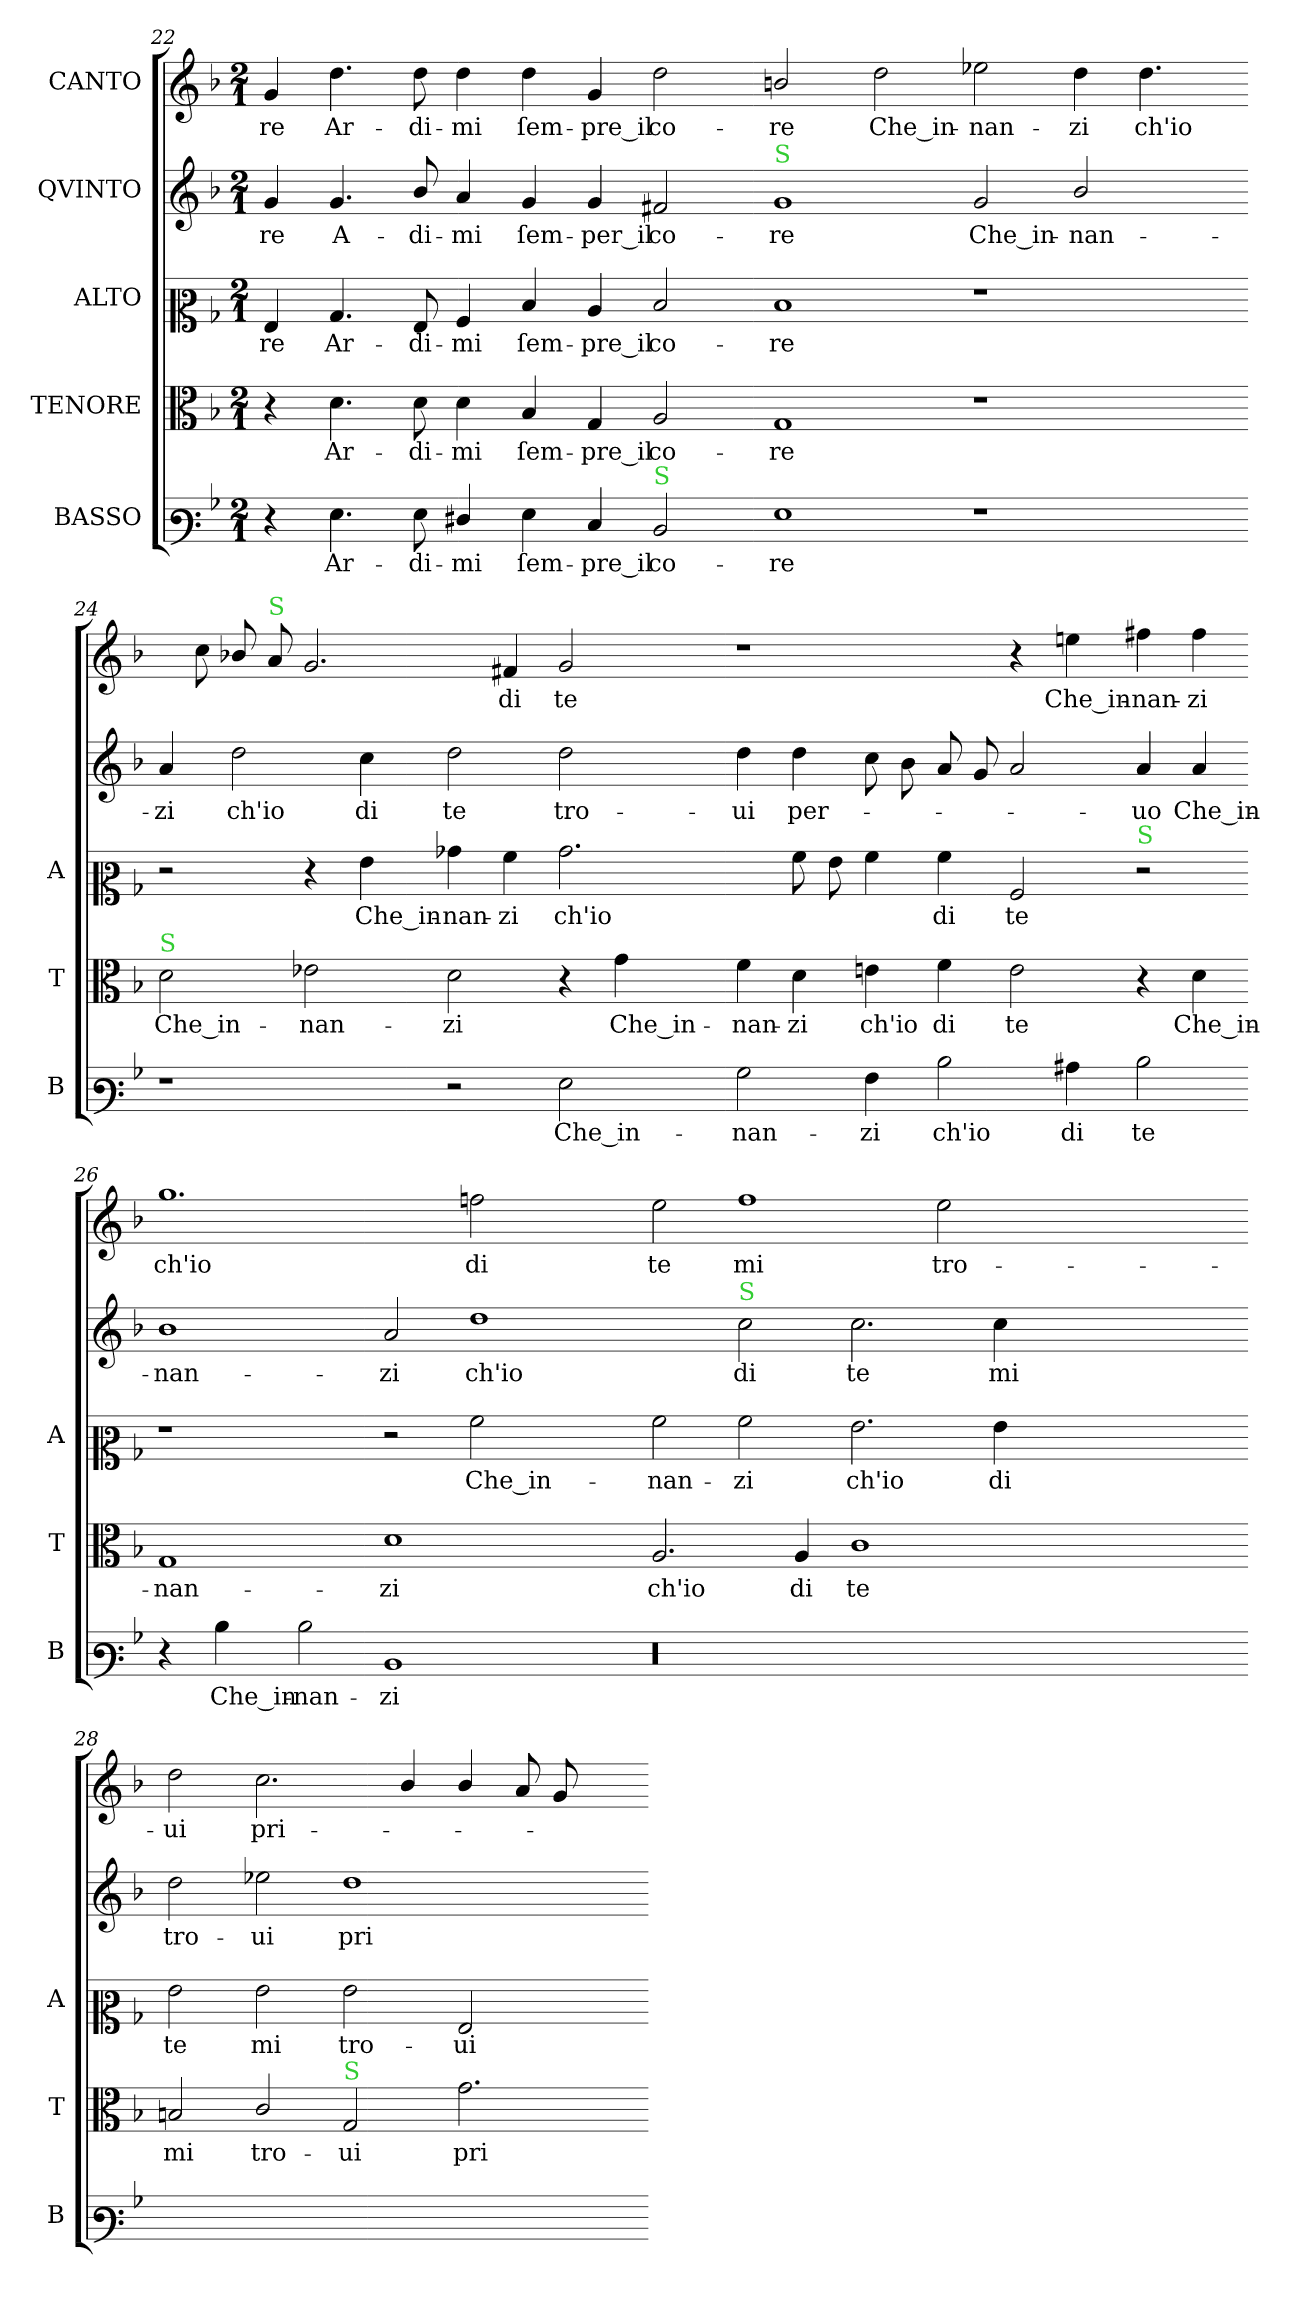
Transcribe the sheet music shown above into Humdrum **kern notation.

**kern	**text	**kern	**text	**kern	**text	**kern	**text	**kern	**text
*part5	*part5	*part4	*part4	*part3	*part3	*part2	*part2	*part1	*part1
*staff5	*staff5	*staff4	*staff4	*staff3	*staff3	*staff2	*staff2	*staff1	*staff1
*I"BASSO	*	*I"TENORE	*	*I"ALTO	*	*I"QVINTO	*	*I"CANTO	*
*I'B	*	*I'T	*	*I'A	*	*	*	*	*
*clefF3	*	*clefC3	*	*clefC2	*	*clefG2	*	*clefG2	*
*k[b-]	*	*k[b-]	*	*k[b-]	*	*k[b-]	*	*k[b-]	*
*G:dor	*	*G:dor	*	*G:dor	*	*G:dor	*	*G:dor	*
*M2/1	*	*M2/1	*	*M2/1	*	*M2/1	*	*M2/1	*
=22	=22	=22	=22	=22	=22	=22	=22	=22	=22
!	!	!	!	!	!	!	!LO:LY:i	!	!LO:LY:i
4r	.	4r	.	4G/	-re	4g/	-re	4g/	-re
!	!	!	!	!	!LO:LY:i	!	!	!	!
4.G\	Ar-	4.d\	Ar-	4.B-/	Ar-	4.g/	A-	4.dd\	Ar-
!	!	!	!	!	!LO:LY:i	!	!	!	!
8G\	-di-	8d\	-di-	8G/	-di-	8b-/	-di-	8dd\	-di-
!	!	!	!	!	!LO:LY:i	!	!	!	!
4F#X/	-mi	4d\	-mi	4A/	-mi	4a/	-mi	4dd\	-mi
!	!	!	!	!	!LO:LY:i	!	!	!	!
4G\	ſem-	4B-/	ſem-	4d/	ſem-	4g/	ſem-	4dd\	ſem-
!	!	!	!	!	!LO:LY:i	!	!	!	!
4E/	-pre_il	4G/	-pre_il	4c/	-pre_il	4g/	-per_il	4g/	-pre_il
!LO:TX:a:color=limegreen:t=S	!	!	!	!	!	!	!	!	!
!	!	!	!	!	!LO:LY:i	!	!	!	!
2D/	co-	2A/	co-	2d/	co-	2f#X/	co-	2dd\	co-
=23-	=23-	=23-	=23-	=23-	=23-	=23-	=23-	=23-	=23-
!	!	!	!	!	!	!LO:TX:a:color=limegreen:t=S	!	!	!
!	!	!	!	!	!LO:LY:i	!	!	!	!
1G	-re	1G	-re	1d	-re	1g	-re	2bn/	-re
.	.	.	.	.	.	.	.	2dd\	Che_in-
1r	.	1r	.	1r	.	2g/	Che_in-	2ee-X\	-nan-
.	.	.	.	.	.	2b-/	-nan-	4dd\	-zi
.	.	.	.	.	.	.	.	4.dd\	ch'io
8ryy	.	8ryy	.	8ryy	.	8ryy	.	.	.
=24-	=24-	=24-	=24-	=24-	=24-	=24-	=24-	=24-	=24-
!	!	!LO:TX:a:color=limegreen:t=S	!	!	!	!	!	!	!
1r	.	2d\	Che_in-	2r	.	4a/	-zi	8ryy	.
.	.	.	.	.	.	.	.	8cc\	.
.	.	.	.	.	.	2dd\	ch'io	8b-X/	.
!	!	!	!	!	!	!	!	!LO:TX:a:color=limegreen:t=S	!
.	.	.	.	.	.	.	.	8a/	.
.	.	2e-X\	-nan-	4r	.	.	.	2.g/	.
.	.	.	.	4g\	Che_in-	4cc\	di	.	.
2r	.	2d\	-zi	4b-X\	-nan-	2dd\	te	.	.
.	.	.	.	4a\	-zi	.	.	4f#X/	di
2G\	Che_in-	4r	.	2.b-\	ch'io	2dd\	tro-	2g/	te
.	.	4g\	Che_in-	.	.	.	.	.	.
4ryy	.	4ryy	.	.	.	4ryy	.	4ryy	.
=25-	=25-	=25-	=25-	=25-	=25-	=25-	=25-	=25-	=25-
2B-\	-nan-	4f\	-nan-	4ryy	.	4dd\	-ui	1r	.
.	.	4d\	-zi	8a\	.	4dd\	per-	.	.
.	.	.	.	8g\	.	.	.	.	.
4A\	-zi	4en\	ch'io	4a\	.	8cc\	.	.	.
.	.	.	.	.	.	8b-\	.	.	.
2d\	ch'io	4f\	di	4a\	di	8a/	.	.	.
.	.	.	.	.	.	8g/	.	.	.
.	.	2e\	te	2A/	te	2a/	.	4r	.
4c#X\	di	.	.	.	.	.	.	4een\	Che_in-
!	!	!	!	!LO:TX:a:color=limegreen:t=S	!	!	!	!	!
2d\	te	4r	.	2r	.	4a/	-uo	4ff#X\	-nan-
.	.	4d\	Che_in-	.	.	4a/	Che_in-	4ff#\	-zi
=26-	=26-	=26-	=26-	=26-	=26-	=26-	=26-	=26-	=26-
4r	.	1G	-nan-	1r	.	1b-	-nan-	1.gg	ch'io
4d\	Che_in-	.	.	.	.	.	.	.	.
2d\	-nan-	.	.	.	.	.	.	.	.
1D	-zi	1d	-zi	2r	.	2a/	-zi	.	.
.	.	.	.	2a\	Che_in-	1dd\	ch'io	2ffn\	di
2ryy	.	2ryy	.	2ryy	.	.	.	2ryy	.
=27-	=27-	=27-	=27-	=27-	=27-	=27-	=27-	=27-	=27-
00r	.	2.A/	ch'io	2a\	-nan-	2ryy	.	2ee\	te
!	!	!	!	!	!	!LO:TX:a:color=limegreen:t=S	!	!	!
.	.	.	.	2a\	-zi	2cc\	di	1ff\	mi
.	.	4A/	di	.	.	.	.	.	.
.	.	1c	te	2.g\	ch'io	2.cc\	te	.	.
.	.	.	.	.	.	.	.	2ee\	tro-
.	.	.	.	4g\	di	4cc\	mi	.	.
.	.	0ryy	.	0ryy	.	0ryy	.	0ryy	.
=28-	=28-	=28-	=28-	=28-	=28-	=28-	=28-	=28-	=28-
0ryy	.	2Bn/	mi	2g\	te	2dd\	tro-	2dd\	-ui
.	.	2c/	tro-	2g\	mi	2ee-X\	-ui	2.cc\	pri-
!	!	!LO:TX:a:color=limegreen:t=S	!	!	!	!	!	!	!
.	.	2G/	-ui	2g\	tro-	1dd	pri-	.	.
.	.	.	.	.	.	.	.	4b-/	.
.	.	2.g\	pri-	2G/	-ui	.	.	4b-/	.
.	.	.	.	.	.	.	.	8a/	.
.	.	.	.	.	.	.	.	8g/	.
4ryy	.	.	.	4ryy	.	4ryy	.	4ryy	.
=-	=-	=-	=-	=-	=-	=-	=-	=-	=-
*-	*-	*-	*-	*-	*-	*-	*-	*-	*-
